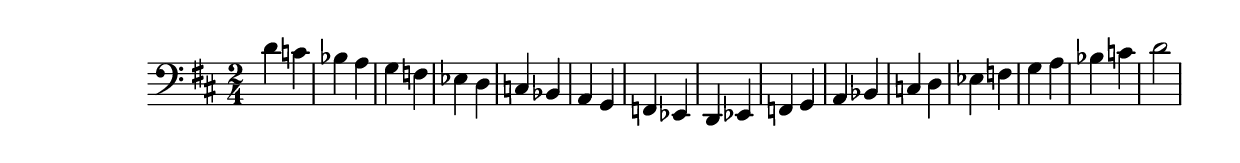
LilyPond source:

\version "2.22.1"

\relative { 
	\clef bass
	\key d'' \major
	\time 2/4
	 d' c bes a g f es d c bes a g f es d es f g a bes c d es f g a bes c d2
}
